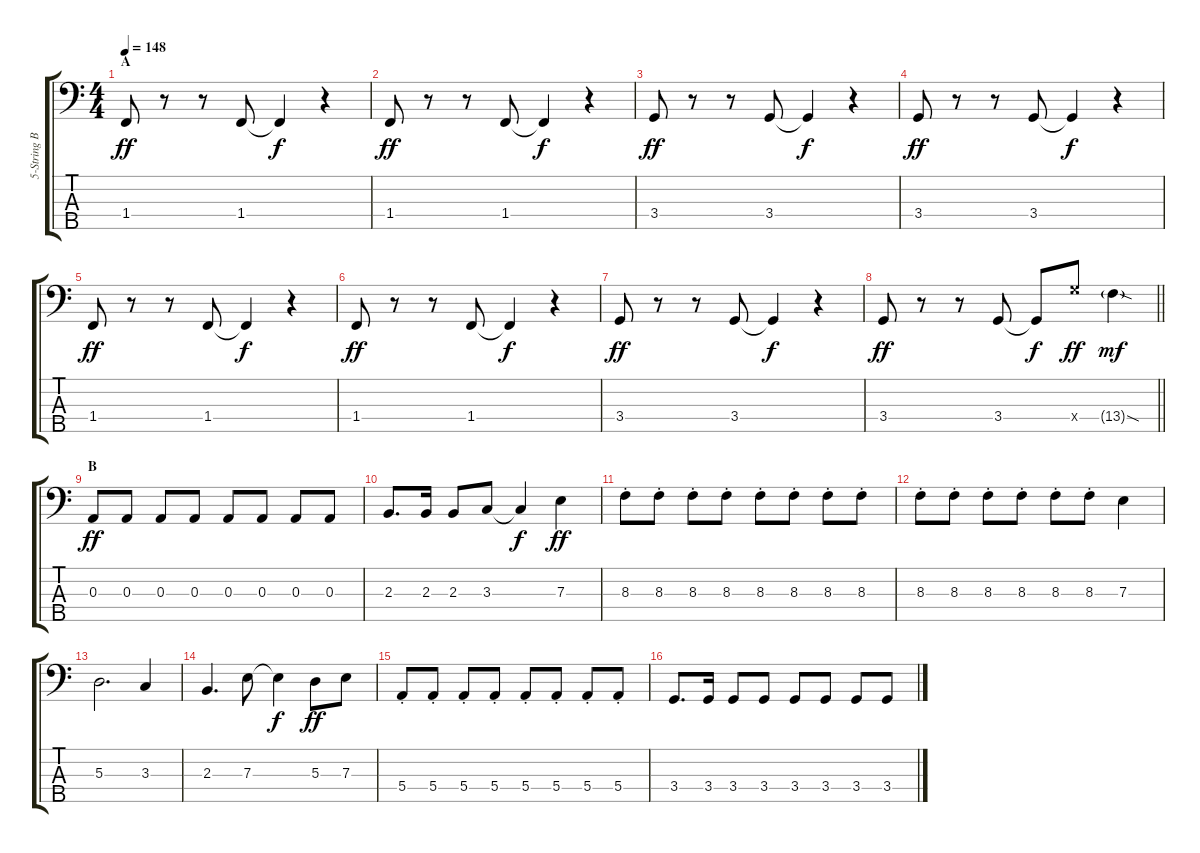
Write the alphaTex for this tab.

\track ("5-String Bass" "5-String B") {instrument electricbasspick}
\staff {score tabs}
\tuning (G2 D2 A1 E1 B0) {hide}
\ts (4 4)
\section ("" "A")
\tempo 148
\clef f4
\ks c
1.4.8{dy ff} r.8 r.8 1.4.8 1.4{t}.4{dy f} r.4 |
1.4.8{dy ff} r.8 r.8 1.4.8 1.4{t}.4{dy f} r.4 |
3.4.8{dy ff} r.8 r.8 3.4.8 3.4{t}.4{dy f} r.4 |
3.4.8{dy ff} r.8 r.8 3.4.8 3.4{t}.4{dy f} r.4 |
1.4.8{dy ff} r.8 r.8 1.4.8 1.4{t}.4{dy f} r.4 |
1.4.8{dy ff} r.8 r.8 1.4.8 1.4{t}.4{dy f} r.4 |
3.4.8{dy ff} r.8 r.8 3.4.8 3.4{t}.4{dy f} r.4 |
\barLineRight lightlight
3.4.8{dy ff} r.8 r.8 3.4.8 3.4{t}.8{dy f} 15.4{x}.8{dy ff} 13.4{sod g}.4{dy mf} |
\section ("" "B")
0.3.8{dy ff} 0.3.8 0.3.8 0.3.8 0.3.8 0.3.8 0.3.8 0.3.8 |
2.3.8{d} 2.3.16 2.3.8 3.3.8 3.3{t}.4{dy f} 7.3.4{dy ff} |
8.3{st}.8 8.3{st}.8 8.3{st}.8 8.3{st}.8 8.3{st}.8 8.3{st}.8 8.3{st}.8 8.3{st}.8 |
8.3{st}.8 8.3{st}.8 8.3{st}.8 8.3{st}.8 8.3{st}.8 8.3{st}.8 7.3.4 |
5.3.2{d} 3.3.4 |
2.3.4{d} 7.3.8 7.3{t}.4{dy f} 5.3.8{dy ff} 7.3.8 |
5.4{st}.8 5.4{st}.8 5.4{st}.8 5.4{st}.8 5.4{st}.8 5.4{st}.8 5.4{st}.8 5.4{st}.8 |
3.4.8{d} 3.4.16 3.4.8 3.4.8 3.4.8 3.4.8 3.4.8 3.4.8
